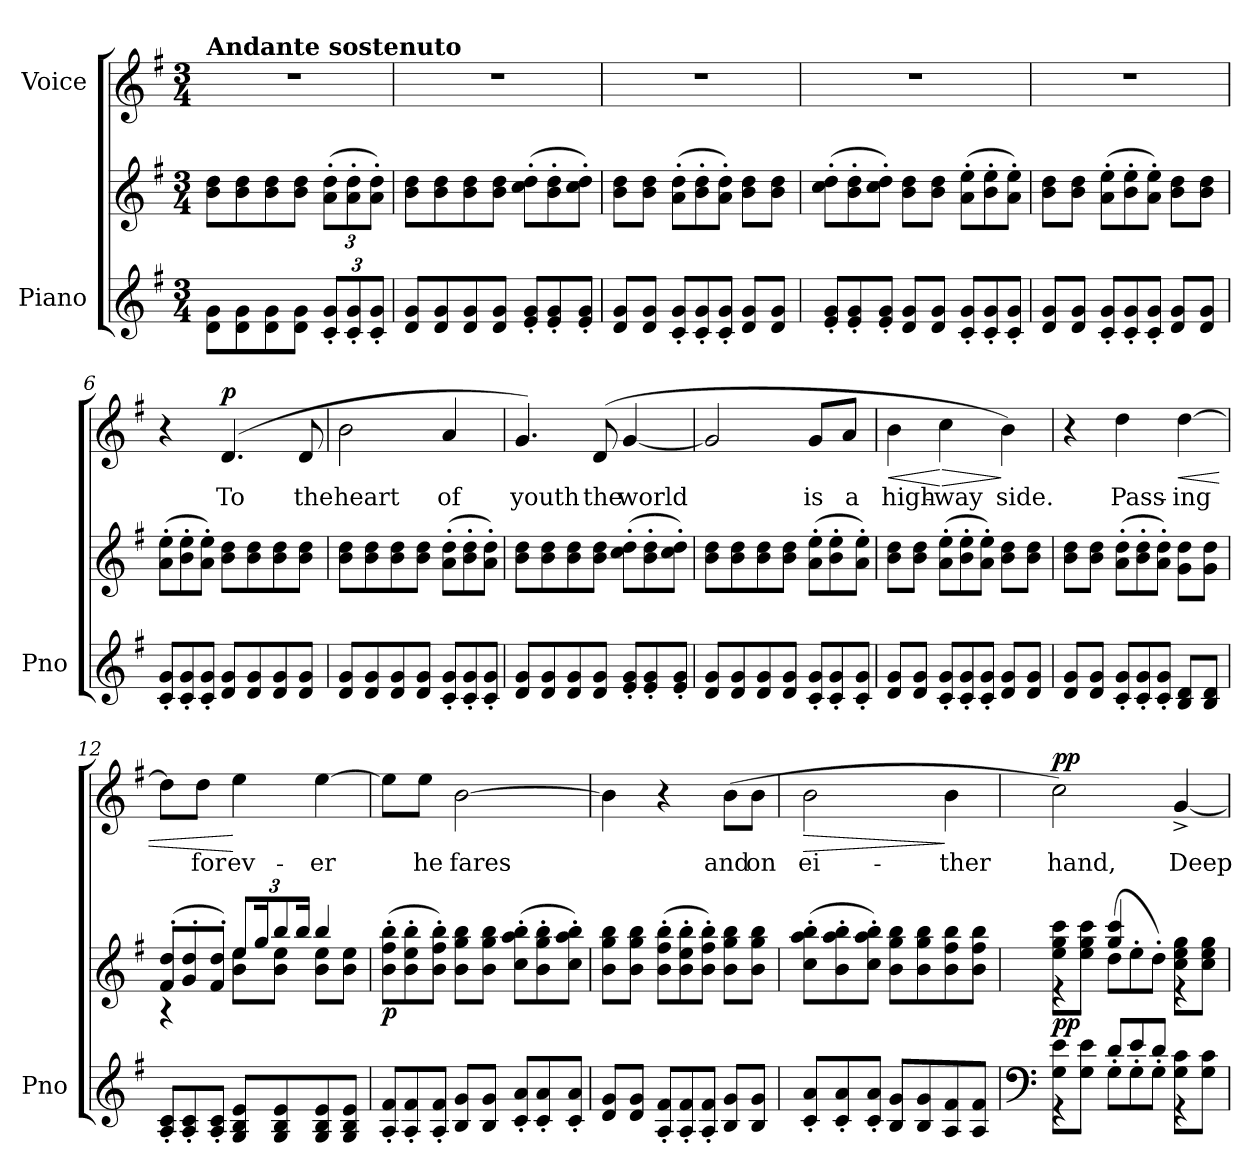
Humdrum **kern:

**kern	**kern	**dynam	**kern	**text	**dynam
*part2	*part2	*part2	*part1	*part1	*part1
*staff3	*staff2	*staff2/3	*staff1	*staff1	*staff1
*I"Piano	*	*	*I"Voice	*	*
*I'Pno	*	*	*	*	*
*clefG2	*clefG2	*	*clefG2	*	*
*k[f#]	*k[f#]	*	*k[f#]	*	*
*M3/4	*M3/4	*	*M3/4	*	*
=1	=1	=1	=1	=1	=1
!	!	!	!LO:TX:a:B:t=Andante sostenuto	!	!
8d\ 8g\L	8b\ 8dd\L	.	2.r	.	.
!	!	!LO:DY:b	!	!	!
8d\ 8g\	8b\ 8dd\	other-dynamics	.	.	.
8d\ 8g\	8b\ 8dd\	.	.	.	.
8d\ 8g\J	8b\ 8dd\J	.	.	.	.
12c/' 12g/'L	(12a\' 12dd\'L	.	.	.	.
12c/' 12g/'	12a\' 12dd\'	.	.	.	.
12c/' 12g/'J	12a\' 12dd\'J)	.	.	.	.
=2	=2	=2	=2	=2	=2
8d/ 8g/L	8b\ 8dd\L	.	2.r	.	.
8d/ 8g/	8b\ 8dd\	.	.	.	.
8d/ 8g/	8b\ 8dd\	.	.	.	.
8d/ 8g/J	8b\ 8dd\J	.	.	.	.
*Xtuplet	*Xtuplet	*	*	*	*
12e/' 12g/'L	(12cc\' 12dd\'L	.	.	.	.
12e/' 12g/'	12b\' 12dd\'	.	.	.	.
12e/' 12g/'J	12cc\' 12dd\'J)	.	.	.	.
=3	=3	=3	=3	=3	=3
8d/ 8g/L	8b\ 8dd\L	.	2.r	.	.
8d/ 8g/J	8b\ 8dd\J	.	.	.	.
12c/' 12g/'L	(12a\' 12dd\'L	.	.	.	.
12c/' 12g/'	12b\' 12dd\'	.	.	.	.
12c/' 12g/'J	12a\' 12dd\'J)	.	.	.	.
8d/ 8g/L	8b\ 8dd\L	.	.	.	.
8d/ 8g/J	8b\ 8dd\J	.	.	.	.
!!LO:LB:g=z
=4	=4	=4	=4	=4	=4
12e/' 12g/'L	(12cc\' 12dd\'L	.	2.r	.	.
12e/' 12g/'	12b\' 12dd\'	.	.	.	.
12e/' 12g/'J	12cc\' 12dd\'J)	.	.	.	.
8d/ 8g/L	8b\ 8dd\L	.	.	.	.
8d/ 8g/J	8b\ 8dd\J	.	.	.	.
12c/' 12g/'L	(12a\' 12ee\'L	.	.	.	.
12c/' 12g/'	12b\' 12ee\'	.	.	.	.
12c/' 12g/'J	12a\' 12ee\'J)	.	.	.	.
=5	=5	=5	=5	=5	=5
8d/ 8g/L	8b\ 8dd\L	.	2.r	.	.
8d/ 8g/J	8b\ 8dd\J	.	.	.	.
12c/' 12g/'L	(12a\' 12ee\'L	.	.	.	.
12c/' 12g/'	12b\' 12ee\'	.	.	.	.
12c/' 12g/'J	12a\' 12ee\'J)	.	.	.	.
8d/ 8g/L	8b\ 8dd\L	.	.	.	.
8d/ 8g/J	8b\ 8dd\J	.	.	.	.
=6	=6	=6	=6	=6	=6
12c/' 12g/'L	(12a\' 12ee\'L	.	4r	.	.
12c/' 12g/'	12b\' 12ee\'	.	.	.	.
12c/' 12g/'J	12a\' 12ee\'J)	.	.	.	.
!	!	!	!	!LO:LY:b	!LO:DY:b
8d/ 8g/L	8b\ 8dd\L	.	(4.d/	To	p
8d/ 8g/	8b\ 8dd\	.	.	.	.
8d/ 8g/	8b\ 8dd\	.	.	.	.
!	!	!	!	!LO:LY:b	!
8d/ 8g/J	8b\ 8dd\J	.	8d/	the	.
!!LO:LB:g=z
=7	=7	=7	=7	=7	=7
!	!	!	!	!LO:LY:b	!
8d/ 8g/L	8b\ 8dd\L	.	2b\	heart	.
8d/ 8g/	8b\ 8dd\	.	.	.	.
8d/ 8g/	8b\ 8dd\	.	.	.	.
8d/ 8g/J	8b\ 8dd\J	.	.	.	.
!	!	!	!	!LO:LY:b	!
12c/' 12g/'L	(12a\' 12dd\'L	.	4a/	of	.
12c/' 12g/'	12b\' 12dd\'	.	.	.	.
12c/' 12g/'J	12a\' 12dd\'J)	.	.	.	.
=8	=8	=8	=8	=8	=8
!	!	!	!	!LO:LY:b	!
8d/ 8g/L	8b\ 8dd\L	.	4.g/)	youth	.
8d/ 8g/	8b\ 8dd\	.	.	.	.
8d/ 8g/	8b\ 8dd\	.	.	.	.
!	!	!	!	!LO:LY:b	!
8d/ 8g/J	8b\ 8dd\J	.	(8d/	the	.
!	!	!	!	!LO:LY:b	!
12e/' 12g/'L	(12cc\' 12dd\'L	.	[4g/	world	.
12e/' 12g/'	12b\' 12dd\'	.	.	.	.
12e/' 12g/'J	12cc\' 12dd\'J)	.	.	.	.
!!LO:LB:g=z
=9	=9	=9	=9	=9	=9
8d/ 8g/L	8b\ 8dd\L	.	2g/]	.	.
8d/ 8g/	8b\ 8dd\	.	.	.	.
8d/ 8g/	8b\ 8dd\	.	.	.	.
8d/ 8g/J	8b\ 8dd\J	.	.	.	.
!	!	!	!	!LO:LY:b	!
12c/' 12g/'L	(12a\' 12ee\'L	.	8g/L	is	.
12c/' 12g/'	12b\' 12ee\'	.	.	.	.
!	!	!	!	!LO:LY:b	!
.	.	.	8a/J	a	.
12c/' 12g/'J	12a\' 12ee\'J)	.	.	.	.
=10	=10	=10	=10	=10	=10
!	!	!	!	!LO:LY:b	!LO:HP:b
8d/ 8g/L	8b\ 8dd\L	.	4b\	high-	<
8d/ 8g/J	8b\ 8dd\J	.	.	.	.
!	!	!	!	!LO:LY:b	!LO:HP:n=1:b
12c/' 12g/'L	(12a\' 12ee\'L	.	4cc\	-way	[ >
12c/' 12g/'	12b\' 12ee\'	.	.	.	.
12c/' 12g/'J	12a\' 12ee\'J)	.	.	.	.
!	!	!	!	!LO:LY:b	!
8d/ 8g/L	8b\ 8dd\L	.	4b\)	side.	]
8d/ 8g/J	8b\ 8dd\J	.	.	.	.
!!LO:PB:g=z
=11	=11	=11	=11	=11	=11
8d/ 8g/L	8b\ 8dd\L	.	4r	.	.
8d/ 8g/J	8b\ 8dd\J	.	.	.	.
!	!	!	!	!LO:LY:b	!
12c/' 12g/'L	(12a\' 12dd\'L	.	4dd\	Pass-	.
12c/' 12g/'	12b\' 12dd\'	.	.	.	.
12c/' 12g/'J	12a\' 12dd\'J)	.	.	.	.
!	!	!	!	!LO:LY:b	!LO:HP:b
8B/ 8d/L	8g\ 8dd\L	.	[4dd\	-ing	<
8B/ 8d/J	8g\ 8dd\J	.	.	.	.
=12	=12	=12	=12	=12	=12
*	*^	*	*	*	*
12A/' 12c/'L	(>12f#/' 12dd/'L	4r	.	8dd\L]	.	.
12A/' 12c/'	12g/' 12dd/'	.	.	.	.	.
!	!	!	!	!	!LO:LY:b	!
.	.	.	.	8dd\J	for	.
12A/' 12c/'J	12f#/' 12dd/'J)	.	.	.	.	.
*	*tuplet	*	*	*	*	*
*	*Xbrackettup	*	*	*	*	*
!	!	!	!LO:DY:b=2	!	!LO:LY:b	!
8G/ 8B/ 8e/L	12ee/L	8b\ 8ee\L	other-dynamics	4ee\	ev-	[
.	24gg/K	.	.	.	.	.
8G/ 8B/ 8e/	12bb/	8b\ 8ee\J	.	.	.	.
.	24bb/Jk	.	.	.	.	.
!	!	!	!	!	!LO:LY:b	!
8G/ 8B/ 8e/	4bb/	8b\ 8ee\L	.	[4ee\	-er	.
8G/ 8B/ 8e/J	.	8b\ 8ee\J	.	.	.	.
*	*v	*v	*	*	*	*
!!LO:LB:g=z
=13	=13	=13	=13	=13	=13
*	*Xtuplet	*	*	*	*
*	*^	*	*	*	*
!	!	!	!LO:DY:b	!	!	!
*	*v	*v	*	*	*	*
12A/' 12f#/'L	(12b\' 12ff#\' 12bb\'L	p	8ee\L]	.	.
12A/' 12f#/'	12b\' 12ee\' 12bb\'	.	.	.	.
!	!	!	!	!LO:LY:b	!
.	.	.	8ee\J	he	.
12A/' 12f#/'J	12b\' 12ff#\' 12bb\'J)	.	.	.	.
!	!	!	!	!LO:LY:b	!
8B/ 8g/L	8b\ 8gg\ 8bb\L	.	[2b\	fares	.
8B/ 8g/J	8b\ 8gg\ 8bb\J	.	.	.	.
12c/' 12a/'L	(12cc\' 12aa\' 12bb\'L	.	.	.	.
12c/' 12a/'	12b\' 12gg\' 12bb\'	.	.	.	.
12c/' 12a/'J	12cc\' 12aa\' 12bb\'J)	.	.	.	.
=14	=14	=14	=14	=14	=14
8d/ 8g/L	8b\ 8gg\ 8bb\L	.	4b\]	.	.
8d/ 8g/J	8b\ 8gg\ 8bb\J	.	.	.	.
12A/' 12f#/'L	(12b\' 12ff#\' 12bb\'L	.	4r	.	.
12A/' 12f#/'	12b\' 12ee\' 12bb\'	.	.	.	.
12A/' 12f#/'J	12b\' 12ff#\' 12bb\'J)	.	.	.	.
!	!	!	!	!LO:LY:b	!
8B/ 8g/L	8b\ 8gg\ 8bb\L	.	(8b\L	and	.
!	!	!	!	!LO:LY:b	!
8B/ 8g/J	8b\ 8gg\ 8bb\J	.	8b\J	on	.
!!LO:LB:g=z
=15	=15	=15	=15	=15	=15
!	!	!	!	!LO:LY:b	!LO:HP:b
12c/' 12a/'L	(12cc\' 12aa\' 12bb\'L	.	2b\	ei-	>
12c/' 12a/'	12b\' 12aa\' 12bb\'	.	.	.	.
12c/' 12a/'J	12cc\' 12aa\' 12bb\'J)	.	.	.	.
8B/ 8g/L	8b\ 8gg\ 8bb\L	.	.	.	.
8B/ 8g/	8b\ 8gg\ 8bb\	.	.	.	.
!	!	!	!	!LO:LY:b	!
8A/ 8f#/	8b\ 8ff#\ 8bb\	.	4b\	-ther	]
8A/ 8f#/J	8b\ 8ff#\ 8bb\J	.	.	.	.
=16	=16	=16	=16	=16	=16
*clefF4	*	*	*	*	*
*^	*^	*	*	*	*
!	!	!	!	!LO:DY:b	!	!LO:LY:b	!LO:DY:b
8G\ 8e\L	4r	8ee\ 8gg\ 8ccc\L	4r	pp	2cc\)	hand,	pp
8G\ 8e\J	.	8ee\ 8gg\ 8ccc\J	.	.	.	.	.
12G'\L	12d/L	(12dd'\L	4gg/ 4ccc/	.	.	.	.
12G'\	12e/	12ee'\	.	.	.	.	.
12G'\J	12d/J	12dd'\J)	.	.	.	.	.
!	!	!	!	!	!	!LO:LY:b	!
8G\ 8c\L	4r	8cc\ 8ee\ 8gg\L	4r	.	[4g^/	Deep	.
8G\ 8c\J	.	8cc\ 8ee\ 8gg\J	.	.	.	.	.
*v	*v	*	*	*	*	*	*
*	*v	*v	*	*	*	*
=	=	=	=	=	=
*-	*-	*-	*-	*-	*-
